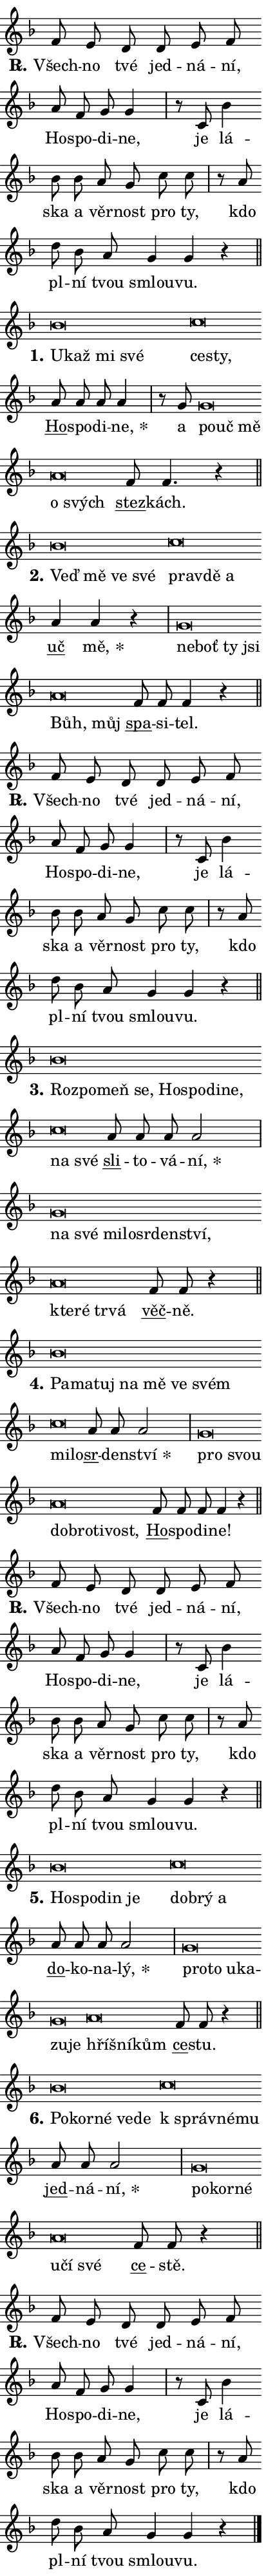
\version "2.24.0"
\header { tagline = "" }
\paper {
  indent = 0\cm
  top-margin = 0\cm
  right-margin = 0.13\cm % to fit lyric hyphens
  bottom-margin = 0\cm
  left-margin = 0\cm
  paper-width = 7\cm
  page-breaking = #ly:one-page-breaking
  system-system-spacing.basic-distance = #11
  score-system-spacing.basic-distance = #11
  ragged-last = ##f
}


%% Author: Thomas Morley
%% https://lists.gnu.org/archive/html/lilypond-user/2020-05/msg00002.html
#(define (line-position grob)
"Returns position of @var[grob} in current system:
   @code{'start}, if at first time-step
   @code{'end}, if at last time-step
   @code{'middle} otherwise
"
  (let* ((col (ly:item-get-column grob))
         (ln (ly:grob-object col 'left-neighbor))
         (rn (ly:grob-object col 'right-neighbor))
         (col-to-check-left (if (ly:grob? ln) ln col))
         (col-to-check-right (if (ly:grob? rn) rn col))
         (break-dir-left
           (and
             (ly:grob-property col-to-check-left 'non-musical #f)
             (ly:item-break-dir col-to-check-left)))
         (break-dir-right
           (and
             (ly:grob-property col-to-check-right 'non-musical #f)
             (ly:item-break-dir col-to-check-right))))
        (cond ((eqv? 1 break-dir-left) 'start)
              ((eqv? -1 break-dir-right) 'end)
              (else 'middle))))

#(define (tranparent-at-line-position vctor)
  (lambda (grob)
  "Relying on @code{line-position} select the relevant enry from @var{vctor}.
Used to determine transparency,"
    (case (line-position grob)
      ((end) (not (vector-ref vctor 0)))
      ((middle) (not (vector-ref vctor 1)))
      ((start) (not (vector-ref vctor 2))))))

noteHeadBreakVisibility =
#(define-music-function (break-visibility)(vector?)
"Makes @code{NoteHead}s transparent relying on @var{break-visibility}"
#{
  \override NoteHead.transparent =
    #(tranparent-at-line-position break-visibility)
#})

#(define delete-ledgers-for-transparent-note-heads
  (lambda (grob)
    "Reads whether a @code{NoteHead} is transparent.
If so this @code{NoteHead} is removed from @code{'note-heads} from
@var{grob}, which is supposed to be @code{LedgerLineSpanner}.
As a result ledgers are not printed for this @code{NoteHead}"
    (let* ((nhds-array (ly:grob-object grob 'note-heads))
           (nhds-list
             (if (ly:grob-array? nhds-array)
                 (ly:grob-array->list nhds-array)
                 '()))
           ;; Relies on the transparent-property being done before
           ;; Staff.LedgerLineSpanner.after-line-breaking is executed.
           ;; This is fragile ...
           (to-keep
             (remove
               (lambda (nhd)
                 (ly:grob-property nhd 'transparent #f))
               nhds-list)))
      ;; TODO find a better method to iterate over grob-arrays, similiar
      ;; to filter/remove etc for lists
      ;; For now rebuilt from scratch
      (set! (ly:grob-object grob 'note-heads)  '())
      (for-each
        (lambda (nhd)
          (ly:pointer-group-interface::add-grob grob 'note-heads nhd))
        to-keep))))

squashNotes = {
  \override NoteHead.X-extent = #'(-0.2 . 0.2)
  \override NoteHead.Y-extent = #'(-0.75 . 0)
  \override NoteHead.stencil =
    #(lambda (grob)
       (let ((pos (ly:grob-property grob 'staff-position)))
         (begin
           (if (< pos -7) (display "ERROR: Lower brevis then expected\n") (display ""))
           (if (<= pos -6) ly:text-interface::print ly:note-head::print))))
}
unSquashNotes = {
  \revert NoteHead.X-extent
  \revert NoteHead.Y-extent
  \revert NoteHead.stencil
}

hideNotes = \noteHeadBreakVisibility #begin-of-line-visible
unHideNotes = \noteHeadBreakVisibility #all-visible

% work-around for resetting accidentals
% https://lilypond.org/doc/v2.23/Documentation/notation/displaying-rhythms#unmetered-music
cadenzaMeasure = {
  \cadenzaOff
  \partial 1024 s1024
  \cadenzaOn
}

#(define-markup-command (accent layout props text) (markup?)
  "Underline accented syllable"
  (interpret-markup layout props
    #{\markup \override #'(offset . 4.3) \underline { #text }#}))

responsum = \markup \concat {
  "R" \hspace #-1.05 \path #0.1 #'((moveto 0 0.07) (lineto 0.9 0.8)) \hspace #0.05 "."
}

spaceSize = #0.6828661417322834 % exact space size for TeX Gyre Schola

\layout {
  \context {
    \Staff
    \remove "Time_signature_engraver"
    \override LedgerLineSpanner.after-line-breaking = #delete-ledgers-for-transparent-note-heads
  }
  \context {
    \Lyrics {
      \override LyricSpace.minimum-distance = \spaceSize
      \override LyricText.font-name = #"TeX Gyre Schola"
      \override LyricText.font-size = 1
      \override StanzaNumber.font-name = #"TeX Gyre Schola Bold"
      \override StanzaNumber.font-size = 1
    }
  }
  \context {
    \Score 
    \override NoteHead.text =
      #(lambda (grob) 
        (let ((pos (ly:grob-property grob 'staff-position)))
          #{\markup {
            \combine
              \halign #-0.55 \raise #(if (= pos -6) 0 0.5) \override #'(thickness . 2) \draw-line #'(3.2 . 0)
              \musicglyph "noteheads.sM1"
          }#}))
  }
}

% magnetic-lyrics.ily
%
%   written by
%     Jean Abou Samra <jean@abou-samra.fr>
%     Werner Lemberg <wl@gnu.org>
%
%   adapted by
%     Jiri Hon <jiri.hon@gmail.com>
%
% Version 2022-Apr-15

% https://www.mail-archive.com/lilypond-user@gnu.org/msg149350.html

#(define (Left_hyphen_pointer_engraver context)
   "Collect syllable-hyphen-syllable occurrences in lyrics and store
them in properties.  This engraver only looks to the left.  For
example, if the lyrics input is @code{foo -- bar}, it does the
following.

@itemize @bullet
@item
Set the @code{text} property of the @code{LyricHyphen} grob between
@q{foo} and @q{bar} to @code{foo}.

@item
Set the @code{left-hyphen} property of the @code{LyricText} grob with
text @q{foo} to the @code{LyricHyphen} grob between @q{foo} and
@q{bar}.
@end itemize

Use this auxiliary engraver in combination with the
@code{lyric-@/text::@/apply-@/magnetic-@/offset!} hook."
   (let ((hyphen #f)
         (text #f))
     (make-engraver
      (acknowledgers
       ((lyric-syllable-interface engraver grob source-engraver)
        (set! text grob)))
      (end-acknowledgers
       ((lyric-hyphen-interface engraver grob source-engraver)
        ;(when (not (grob::has-interface grob 'lyric-space-interface))
          (set! hyphen grob)));)
      ((stop-translation-timestep engraver)
       (when (and text hyphen)
         (ly:grob-set-object! text 'left-hyphen hyphen))
       (set! text #f)
       (set! hyphen #f)))))

#(define (lyric-text::apply-magnetic-offset! grob)
   "If the space between two syllables is less than the value in
property @code{LyricText@/.details@/.squash-threshold}, move the right
syllable to the left so that it gets concatenated with the left
syllable.

Use this function as a hook for
@code{LyricText@/.after-@/line-@/breaking} if the
@code{Left_@/hyphen_@/pointer_@/engraver} is active."
   (let ((hyphen (ly:grob-object grob 'left-hyphen #f)))
     (when hyphen
       (let ((left-text (ly:spanner-bound hyphen LEFT)))
         (when (grob::has-interface left-text 'lyric-syllable-interface)
           (let* ((common (ly:grob-common-refpoint grob left-text X))
                  (this-x-ext (ly:grob-extent grob common X))
                  (left-x-ext
                   (begin
                     ;; Trigger magnetism for left-text.
                     (ly:grob-property left-text 'after-line-breaking)
                     (ly:grob-extent left-text common X)))
                  ;; `delta` is the gap width between two syllables.
                  (delta (- (interval-start this-x-ext)
                            (interval-end left-x-ext)))
                  (details (ly:grob-property grob 'details))
                  (threshold (assoc-get 'squash-threshold details 0.2)))
             (when (< delta threshold)
               (let* (;; We have to manipulate the input text so that
                      ;; ligatures crossing syllable boundaries are not
                      ;; disabled.  For languages based on the Latin
                      ;; script this is essentially a beautification.
                      ;; However, for non-Western scripts it can be a
                      ;; necessity.
                      (lt (ly:grob-property left-text 'text))
                      (rt (ly:grob-property grob 'text))
                      (is-space (grob::has-interface hyphen 'lyric-space-interface))
                      (space (if is-space " " ""))
                      (extra-delta (if is-space spaceSize 0))
                      ;; Append new syllable.
                      (ltrt-space (if (and (string? lt) (string? rt))
                                (string-append lt space rt)
                                (make-concat-markup (list lt space rt))))
                      ;; Right-align `ltrt` to the right side.
                      (ltrt-space-markup (grob-interpret-markup
                               grob
                               (make-translate-markup
                                (cons (interval-length this-x-ext) 0)
                                (make-right-align-markup ltrt-space)))))
                 (begin
                   ;; Don't print `left-text`.
                   (ly:grob-set-property! left-text 'stencil #f)
                   ;; Set text and stencil (which holds all collected
                   ;; syllables so far) and shift it to the left.
                   (ly:grob-set-property! grob 'text ltrt-space)
                   (ly:grob-set-property! grob 'stencil ltrt-space-markup)
                   (ly:grob-translate-axis! grob (- (- delta extra-delta)) X))))))))))


#(define (lyric-hyphen::displace-bounds-first grob)
   ;; Make very sure this callback isn't triggered too early.
   (let ((left (ly:spanner-bound grob LEFT))
         (right (ly:spanner-bound grob RIGHT)))
     (ly:grob-property left 'after-line-breaking)
     (ly:grob-property right 'after-line-breaking)
     (ly:lyric-hyphen::print grob)))

squashThreshold = #0.4

\layout {
  \context {
    \Lyrics
    \consists #Left_hyphen_pointer_engraver
    \override LyricText.after-line-breaking =
      #lyric-text::apply-magnetic-offset!
    \override LyricHyphen.stencil = #lyric-hyphen::displace-bounds-first
    \override LyricText.details.squash-threshold = \squashThreshold
    \override LyricHyphen.minimum-distance = 0
    \override LyricHyphen.minimum-length = \squashThreshold
  }
}

squashText = \override LyricText.details.squash-threshold = 9999
unSquashText = \override LyricText.details.squash-threshold = \squashThreshold

leftText = \override LyricText.self-alignment-X = #LEFT
unLeftText = \revert LyricText.self-alignment-X

starOffset = #(lambda (grob) 
                (let ((x_offset (ly:self-alignment-interface::aligned-on-x-parent grob)))
                  (if (= x_offset 0) 0 (+ x_offset 1.2))))

star = #(define-music-function (syllable)(string?)
"Append star separator at the end of a syllable"
#{
  \once \override LyricText.X-offset = #starOffset
  \lyricmode { \markup {
    #syllable
    \override #'((font-name . "TeX Gyre Schola Bold")) \hspace #0.2 \lower #0.65 \larger "*"
  } }
#})

starAccent = #(define-music-function (syllable)(string?)
"Append star separator at the end of a syllable and make accent"
#{
  \once \override LyricText.X-offset = #starOffset
  \lyricmode { \markup {
    \accent #syllable
    \override #'((font-name . "TeX Gyre Schola Bold")) \hspace #0.2 \lower #0.65 \larger "*"
  } }
#})

breath = #(define-music-function (syllable)(string?)
"Append breathing indicator at the end of a syllable"
#{
  \lyricmode { \markup { #syllable "+" } }
#})

optionalBreath = #(define-music-function (syllable)(string?)
"Append optional breathing indicator at the end of a syllable"
#{
  \lyricmode { \markup { #syllable "(+)" } }
#})


\score {
    <<
        \new Voice = "melody" { \cadenzaOn \key f \major \relative { f'8 e d d e f \bar "" a f g g4 \cadenzaMeasure \bar "|" r8 c, bes'4 \bar "" bes8 bes \bar "" a g \bar "" c c \cadenzaMeasure \bar "|" r a \bar "" d bes a g4 g r \cadenzaMeasure \bar "||" \break } }
        \new Lyrics \lyricsto "melody" { \lyricmode { \set stanza = \responsum
Všech -- no tvé jed -- ná -- ní, Ho -- spo -- di -- ne, je lá -- ska a věr -- nost pro ty, kdo pl -- ní tvou smlou -- vu. } }
    >>
    \layout {}
}

\score {
    <<
        \new Voice = "melody" { \cadenzaOn \key f \major \relative { \squashNotes bes'\breve*1/16 \hideNotes \breve*1/16 \bar "" \breve*1/16 \breve*1/16 \bar "" \unHideNotes \unSquashNotes \squashNotes c\breve*1/16 \hideNotes \breve*1/16 \bar "" \unHideNotes \unSquashNotes \bar "" a8 a a a4 \cadenzaMeasure \bar "|" r8 g \squashNotes g\breve*1/16 \hideNotes \breve*1/16 \breve*1/16 \bar "" \unHideNotes \unSquashNotes \squashNotes a\breve*1/16 \hideNotes \breve*1/16 \bar "" \unHideNotes \unSquashNotes \bar "" f8 f4. r4 \cadenzaMeasure \bar "||" \break } }
        \new Lyrics \lyricsto "melody" { \lyricmode { \set stanza = "1."
\leftText U -- \squashText kaž mi své \unSquashText ce -- \squashText sty, \unLeftText \unSquashText \markup \accent Ho -- spo -- di -- \star ne, a \leftText po -- \squashText uč mě \unSquashText o \squashText svých \unLeftText \unSquashText \markup \accent stez -- kách. } }
    >>
    \layout {}
}

\score {
    <<
        \new Voice = "melody" { \cadenzaOn \key f \major \relative { \squashNotes bes'\breve*1/16 \hideNotes \breve*1/16 \bar "" \breve*1/16 \breve*1/16 \bar "" \unHideNotes \unSquashNotes \squashNotes c\breve*1/16 \hideNotes \breve*1/16 \breve*1/16 \bar "" \unHideNotes \unSquashNotes \bar "" a4 a r \cadenzaMeasure \bar "|" \squashNotes g\breve*1/16 \hideNotes \breve*1/16 \bar "" \breve*1/16 \breve*1/16 \bar "" \unHideNotes \unSquashNotes \squashNotes a\breve*1/16 \hideNotes \breve*1/16 \bar "" \unHideNotes \unSquashNotes \bar "" f8 f f4 r \cadenzaMeasure \bar "||" \break } }
        \new Lyrics \lyricsto "melody" { \lyricmode { \set stanza = "2."
\leftText Veď \squashText mě ve své \unSquashText prav -- \squashText dě a \unLeftText \unSquashText \markup \accent uč \star mě, \leftText ne -- \squashText boť ty jsi \unSquashText Bůh, \squashText můj \unLeftText \unSquashText \markup \accent spa -- si -- tel. } }
    >>
    \layout {}
}

\score {
    <<
        \new Voice = "melody" { \cadenzaOn \key f \major \relative { f'8 e d d e f \bar "" a f g g4 \cadenzaMeasure \bar "|" r8 c, bes'4 \bar "" bes8 bes \bar "" a g \bar "" c c \cadenzaMeasure \bar "|" r a \bar "" d bes a g4 g r \cadenzaMeasure \bar "||" \break } }
        \new Lyrics \lyricsto "melody" { \lyricmode { \set stanza = \responsum
Všech -- no tvé jed -- ná -- ní, Ho -- spo -- di -- ne, je lá -- ska a věr -- nost pro ty, kdo pl -- ní tvou smlou -- vu. } }
    >>
    \layout {}
}

\score {
    <<
        \new Voice = "melody" { \cadenzaOn \key f \major \relative { \squashNotes bes'\breve*1/16 \hideNotes \breve*1/16 \bar "" \breve*1/16 \bar "" \breve*1/16 \bar "" \breve*1/16 \bar "" \breve*1/16 \bar "" \breve*1/16 \breve*1/16 \bar "" \unHideNotes \unSquashNotes \squashNotes c\breve*1/16 \hideNotes \breve*1/16 \bar "" \unHideNotes \unSquashNotes \bar "" a8 a a a2 \cadenzaMeasure \bar "|" \squashNotes g\breve*1/16 \hideNotes \breve*1/16 \bar "" \breve*1/16 \bar "" \breve*1/16 \bar "" \breve*1/16 \bar "" \breve*1/16 \breve*1/16 \bar "" \unHideNotes \unSquashNotes \squashNotes a\breve*1/16 \hideNotes \breve*1/16 \bar "" \breve*1/16 \breve*1/16 \bar "" \unHideNotes \unSquashNotes \bar "" f8 f r4 \cadenzaMeasure \bar "||" \break } }
        \new Lyrics \lyricsto "melody" { \lyricmode { \set stanza = "3."
\leftText Roz -- \squashText po -- meň se, Ho -- spo -- di -- ne, \unSquashText na \squashText své \unLeftText \unSquashText \markup \accent sli -- to -- vá -- \star ní, \leftText na \squashText své mi -- lo -- sr -- den -- ství, \unSquashText kte -- \squashText ré tr -- vá \unLeftText \unSquashText \markup \accent věč -- ně. } }
    >>
    \layout {}
}

\score {
    <<
        \new Voice = "melody" { \cadenzaOn \key f \major \relative { \squashNotes bes'\breve*1/16 \hideNotes \breve*1/16 \bar "" \breve*1/16 \bar "" \breve*1/16 \bar "" \breve*1/16 \bar "" \breve*1/16 \breve*1/16 \bar "" \unHideNotes \unSquashNotes \squashNotes c\breve*1/16 \hideNotes \breve*1/16 \bar "" \unHideNotes \unSquashNotes \bar "" a8 a a2 \cadenzaMeasure \bar "|" \squashNotes g\breve*1/16 \hideNotes \breve*1/16 \bar "" \unHideNotes \unSquashNotes \squashNotes a\breve*1/16 \hideNotes \breve*1/16 \bar "" \breve*1/16 \breve*1/16 \bar "" \unHideNotes \unSquashNotes \bar "" f8 f f f4 r \cadenzaMeasure \bar "||" \break } }
        \new Lyrics \lyricsto "melody" { \lyricmode { \set stanza = "4."
\leftText Pa -- \squashText ma -- tuj na mě ve svém \unSquashText mi -- \squashText lo -- \unLeftText \unSquashText \markup \accent sr -- den -- \star ství \leftText pro \squashText svou \unSquashText dob -- \squashText ro -- ti -- vost, \unLeftText \unSquashText \markup \accent Ho -- spo -- di -- ne! } }
    >>
    \layout {}
}

\score {
    <<
        \new Voice = "melody" { \cadenzaOn \key f \major \relative { f'8 e d d e f \bar "" a f g g4 \cadenzaMeasure \bar "|" r8 c, bes'4 \bar "" bes8 bes \bar "" a g \bar "" c c \cadenzaMeasure \bar "|" r a \bar "" d bes a g4 g r \cadenzaMeasure \bar "||" \break } }
        \new Lyrics \lyricsto "melody" { \lyricmode { \set stanza = \responsum
Všech -- no tvé jed -- ná -- ní, Ho -- spo -- di -- ne, je lá -- ska a věr -- nost pro ty, kdo pl -- ní tvou smlou -- vu. } }
    >>
    \layout {}
}

\score {
    <<
        \new Voice = "melody" { \cadenzaOn \key f \major \relative { \squashNotes bes'\breve*1/16 \hideNotes \breve*1/16 \bar "" \breve*1/16 \breve*1/16 \bar "" \unHideNotes \unSquashNotes \squashNotes c\breve*1/16 \hideNotes \breve*1/16 \breve*1/16 \bar "" \unHideNotes \unSquashNotes \bar "" a8 a a a2 \cadenzaMeasure \bar "|" \squashNotes g\breve*1/16 \hideNotes \breve*1/16 \bar "" \breve*1/16 \bar "" \breve*1/16 \bar "" \breve*1/16 \breve*1/16 \bar "" \unHideNotes \unSquashNotes \squashNotes a\breve*1/16 \hideNotes \breve*1/16 \breve*1/16 \bar "" \unHideNotes \unSquashNotes \bar "" f8 f r4 \cadenzaMeasure \bar "||" \break } }
        \new Lyrics \lyricsto "melody" { \lyricmode { \set stanza = "5."
\leftText Ho -- \squashText spo -- din je \unSquashText dob -- \squashText rý a \unLeftText \unSquashText \markup \accent do -- ko -- na -- \star lý, \leftText pro -- \squashText to u -- ka -- zu -- je \unSquashText hří -- \squashText šní -- kům \unLeftText \unSquashText \markup \accent ce -- stu. } }
    >>
    \layout {}
}

\score {
    <<
        \new Voice = "melody" { \cadenzaOn \key f \major \relative { \squashNotes bes'\breve*1/16 \hideNotes \breve*1/16 \bar "" \breve*1/16 \bar "" \breve*1/16 \breve*1/16 \bar "" \unHideNotes \unSquashNotes \squashNotes c\breve*1/16 \hideNotes \breve*1/16 \breve*1/16 \bar "" \unHideNotes \unSquashNotes \bar "" a8 a a2 \cadenzaMeasure \bar "|" \squashNotes g\breve*1/16 \hideNotes \breve*1/16 \breve*1/16 \bar "" \unHideNotes \unSquashNotes \squashNotes a\breve*1/16 \hideNotes \breve*1/16 \breve*1/16 \bar "" \unHideNotes \unSquashNotes \bar "" f8 f r4 \cadenzaMeasure \bar "||" \break } }
        \new Lyrics \lyricsto "melody" { \lyricmode { \set stanza = "6."
\leftText Po -- \squashText kor -- né ve -- de \unSquashText "k správ" -- \squashText né -- mu \unLeftText \unSquashText \markup \accent jed -- ná -- \star ní, \leftText po -- \squashText kor -- né \unSquashText u -- \squashText čí své \unLeftText \unSquashText \markup \accent ce -- stě. } }
    >>
    \layout {}
}

\score {
    <<
        \new Voice = "melody" { \cadenzaOn \key f \major \relative { f'8 e d d e f \bar "" a f g g4 \cadenzaMeasure \bar "|" r8 c, bes'4 \bar "" bes8 bes \bar "" a g \bar "" c c \cadenzaMeasure \bar "|" r a \bar "" d bes a g4 g r \cadenzaMeasure \bar "||" \break } \bar "|." }
        \new Lyrics \lyricsto "melody" { \lyricmode { \set stanza = \responsum
Všech -- no tvé jed -- ná -- ní, Ho -- spo -- di -- ne, je lá -- ska a věr -- nost pro ty, kdo pl -- ní tvou smlou -- vu. } }
    >>
    \layout {}
}
